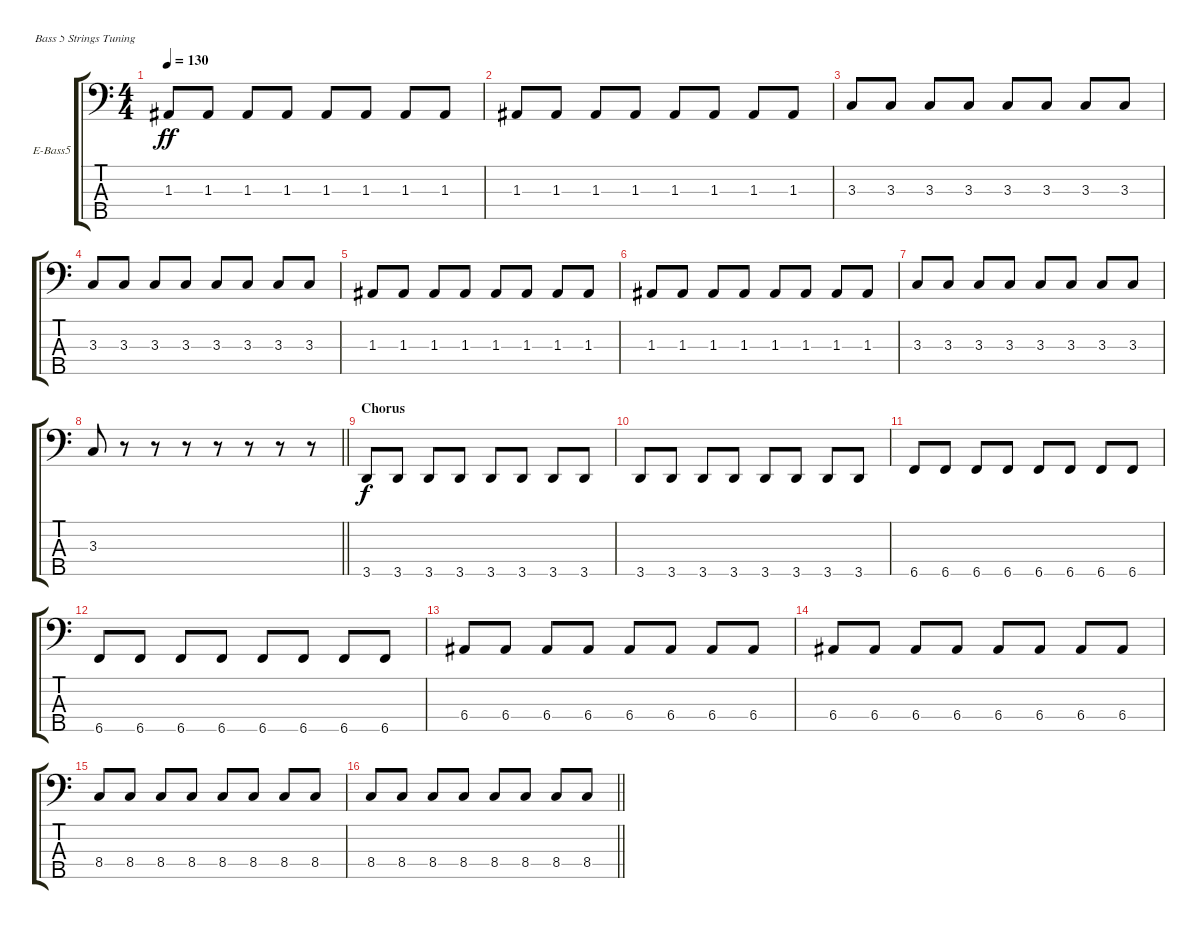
\bracketExtendMode groupsimilarinstruments
\firstSystemTrackNameOrientation horizontal
\otherSystemsTrackNameOrientation horizontal
\track ("Bass" "E-Bass5") {instrument electricbassfinger}
\staff {score tabs}
\tuning (G2 D2 A1 E1 B0)
\ts (4 4)
\tempo 130
\clef f4
\ks c
1.3.8{dy ff} 1.3.8 1.3.8 1.3.8 1.3.8 1.3.8 1.3.8 1.3.8 |
1.3.8 1.3.8 1.3.8 1.3.8 1.3.8 1.3.8 1.3.8 1.3.8 |
3.3.8 3.3.8 3.3.8 3.3.8 3.3.8 3.3.8 3.3.8 3.3.8 |
3.3.8 3.3.8 3.3.8 3.3.8 3.3.8 3.3.8 3.3.8 3.3.8 |
1.3.8 1.3.8 1.3.8 1.3.8 1.3.8 1.3.8 1.3.8 1.3.8 |
1.3.8 1.3.8 1.3.8 1.3.8 1.3.8 1.3.8 1.3.8 1.3.8 |
3.3.8 3.3.8 3.3.8 3.3.8 3.3.8 3.3.8 3.3.8 3.3.8 |
\barLineRight lightlight
3.3.8 r.8 r.8 r.8 r.8 r.8 r.8 r.8 |
\section ("" "Chorus")
3.5.8{dy f} 3.5.8 3.5.8 3.5.8 3.5.8 3.5.8 3.5.8 3.5.8 |
3.5.8 3.5.8 3.5.8 3.5.8 3.5.8 3.5.8 3.5.8 3.5.8 |
6.5.8 6.5.8 6.5.8 6.5.8 6.5.8 6.5.8 6.5.8 6.5.8 |
6.5.8 6.5.8 6.5.8 6.5.8 6.5.8 6.5.8 6.5.8 6.5.8 |
6.4.8 6.4.8 6.4.8 6.4.8 6.4.8 6.4.8 6.4.8 6.4.8 |
6.4.8 6.4.8 6.4.8 6.4.8 6.4.8 6.4.8 6.4.8 6.4.8 |
8.4.8 8.4.8 8.4.8 8.4.8 8.4.8 8.4.8 8.4.8 8.4.8 |
\barLineRight lightlight
8.4.8 8.4.8 8.4.8 8.4.8 8.4.8 8.4.8 8.4.8 8.4.8
